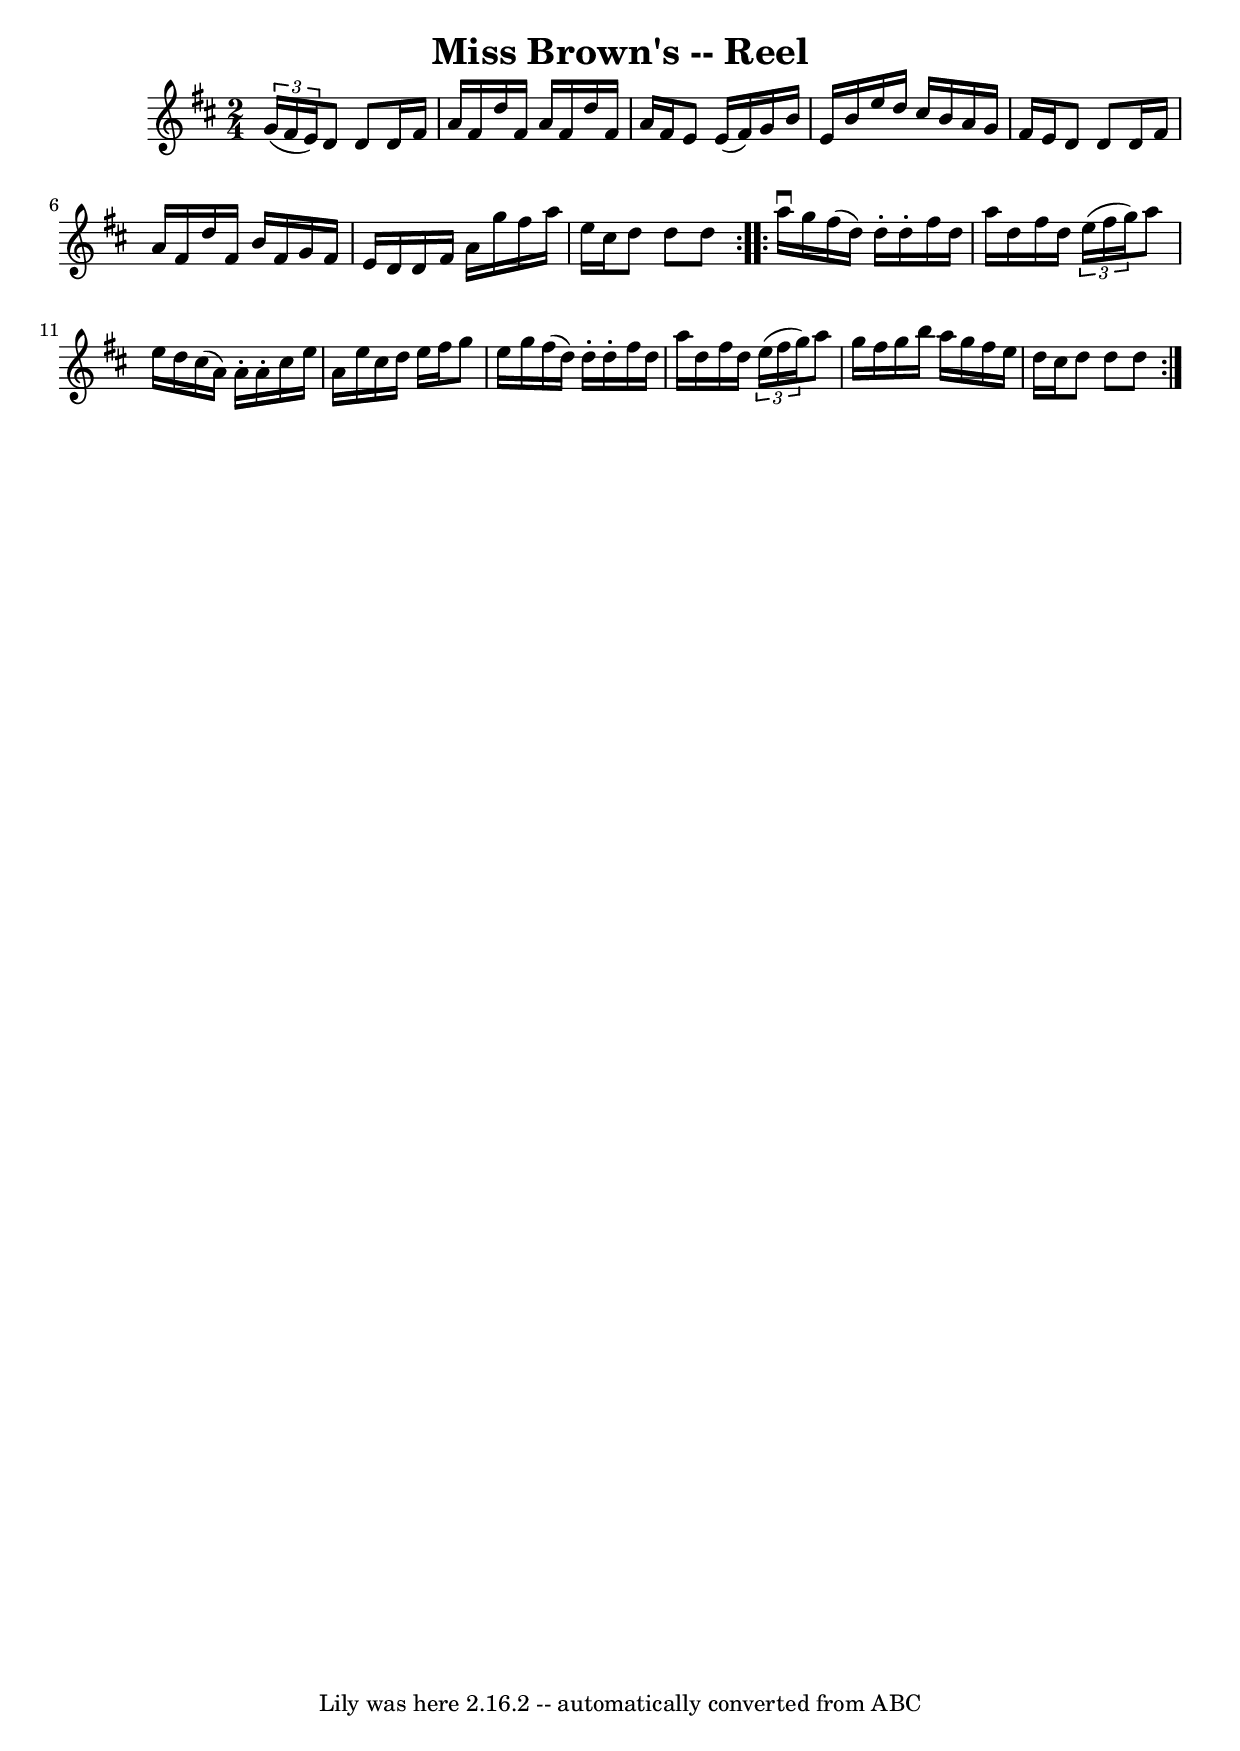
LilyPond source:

\version "2.16.2"
\include "Mammoth.ily"
\header {
  %% book = "Ryan's Mammoth Collection"
 crossRefNumber = "1"
 footnotes = ""
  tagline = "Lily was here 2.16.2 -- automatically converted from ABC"
  title = "Miss Brown's -- Reel"

}
voicedefault =  {



  \repeat volta 2 {

    \time 2/4 
    \key d \major
    \times 2/3 { g'16 (fs'16 e'16)  	       }  |
 d'8 d'8 d'16 fs'16 a'16 fs'16   |
 d''16 fs'16 a'16 fs'16 d''16 fs'16 a'16 fs'16   |
 e'8 e'16 ( fs'16) g'16 b'16 e'16 b'16   |
 e''16 d''16 cs''16 b'16 a'16 g'16 fs'16 e'16   |
 d'8 d'8 d'16 fs'16 a'16 fs'16   |
 d''16 fs'16 b'16 fs'16 g'16 fs'16 e'16 d'16   |
 d'16 fs'16 a'16 g''16 fs''16 a''16 e''16 cs''16   |
 d''8 d''8 d''8  

  } 
  \repeat volta 2 { a''16^\downbow g''16   |
 fs''16 (d''16) d''16-. d''16-. fs''16 d''16 a''16 d''16  |
    
 fs''16 d''16    \times 2/3 { e''16 (fs''16 g''16) 
				} a''8 e''16 d''16   |
 cs''16 (a'16) a'16-. a'16-. cs''16 e''16 a'16 e''16   |
 cs''16 d''16 e''16 fs''16 g''8 e''16 g''16   |
 fs''16 (d''16) d''16-. d''16-. fs''16 d''16 a''16 d''16  |
 fs''16 d''16    
    \times 2/3 { e''16 (fs''16 g''16)  	       } a''8 g''16 fs''16    |
 g''16 b''16 a''16 g''16 fs''16 e''16 d''16 cs''16   |
 d''8 d''8 d''8  
  }   

}

\score{
  <<

    \context Staff="default"
    {
      \voicedefault 
      
    }

  >>
  \layout {
    
  }
  \midi {
  }

}
